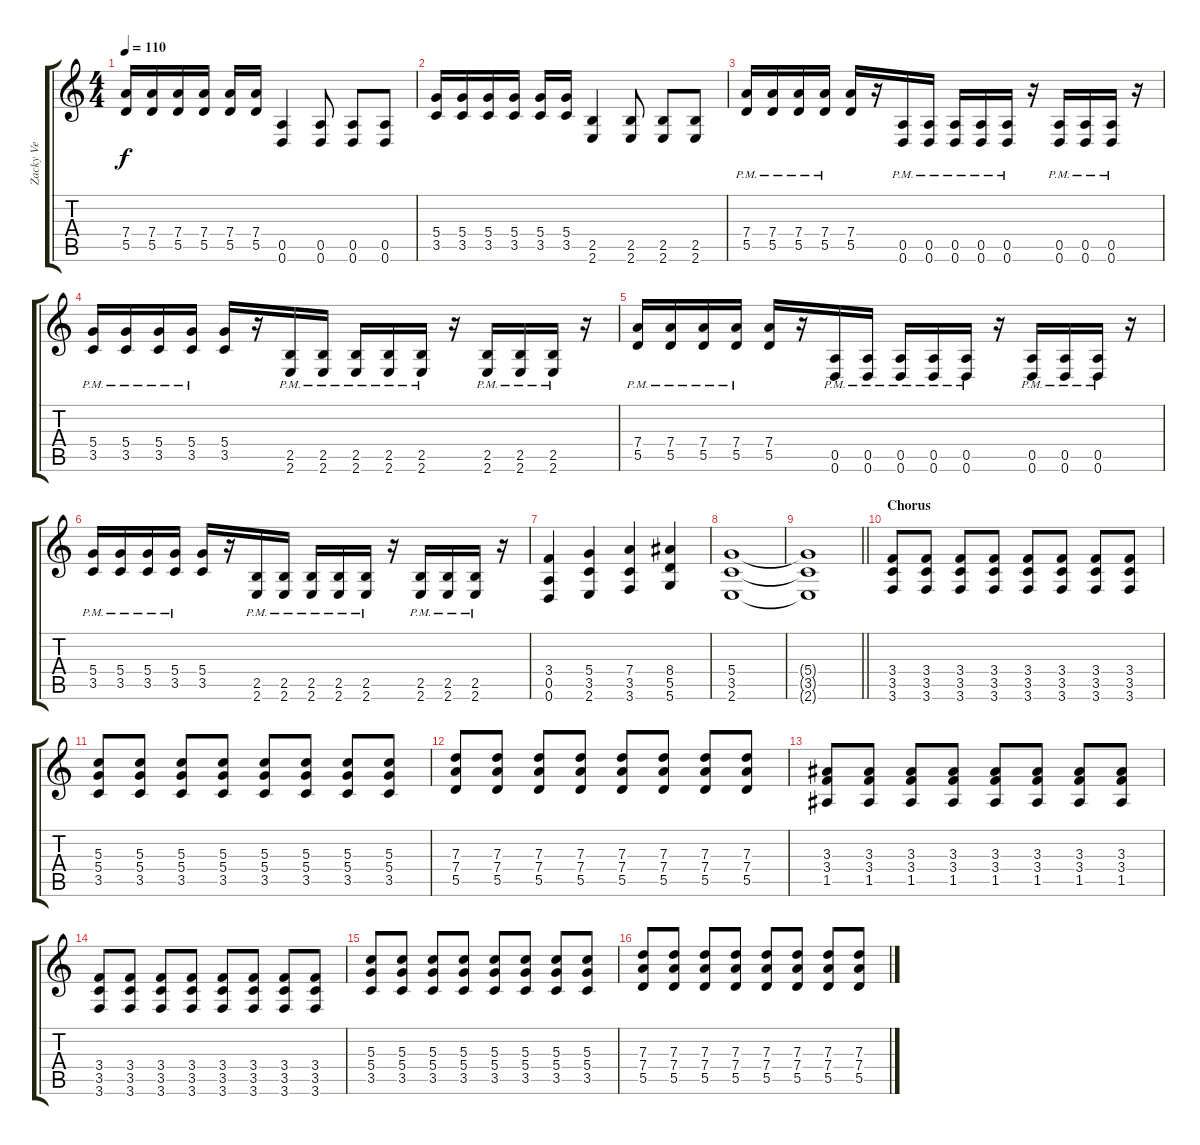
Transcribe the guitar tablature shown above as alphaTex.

\track ("  Zacky Vengeance - Rhythm" "  Zacky Ve") {instrument overdrivenguitar}
\staff {score tabs}
\tuning (E4 B3 G3 D3 A2 D2) {hide}
\ts (4 4)
\tempo 110
\clef g2
\ks c
(7.4 5.5).16{dy f} (7.4 5.5).16 (7.4 5.5).16 (7.4 5.5).16 (7.4 5.5).16 (7.4 5.5).16 (0.5 0.6).4 (0.5 0.6).8 (0.5 0.6).8 (0.5 0.6).8 |
(5.4 3.5).16 (5.4 3.5).16 (5.4 3.5).16 (5.4 3.5).16 (5.4 3.5).16 (5.4 3.5).16 (2.5 2.6).4 (2.5 2.6).8 (2.5 2.6).8 (2.5 2.6).8 |
(7.4{pm} 5.5{pm}).16 (7.4{pm} 5.5{pm}).16 (7.4{pm} 5.5{pm}).16 (7.4{pm} 5.5{pm}).16 (7.4 5.5).16 r.16 (0.5{pm} 0.6{pm}).16 (0.5{pm} 0.6{pm}).16 (0.5{pm} 0.6{pm}).16 (0.5{pm} 0.6{pm}).16 (0.5{pm} 0.6{pm}).16 r.16 (0.5{pm} 0.6{pm}).16 (0.5{pm} 0.6{pm}).16 (0.5{pm} 0.6{pm}).16 r.16 |
(5.4{pm} 3.5{pm}).16 (5.4{pm} 3.5{pm}).16 (5.4{pm} 3.5{pm}).16 (5.4{pm} 3.5{pm}).16 (5.4 3.5).16 r.16 (2.5{pm} 2.6{pm}).16 (2.5{pm} 2.6{pm}).16 (2.5{pm} 2.6{pm}).16 (2.5{pm} 2.6{pm}).16 (2.5{pm} 2.6{pm}).16 r.16 (2.5{pm} 2.6{pm}).16 (2.5{pm} 2.6{pm}).16 (2.5{pm} 2.6{pm}).16 r.16 |
(7.4{pm} 5.5{pm}).16 (7.4{pm} 5.5{pm}).16 (7.4{pm} 5.5{pm}).16 (7.4{pm} 5.5{pm}).16 (7.4 5.5).16 r.16 (0.5{pm} 0.6{pm}).16 (0.5{pm} 0.6{pm}).16 (0.5{pm} 0.6{pm}).16 (0.5{pm} 0.6{pm}).16 (0.5{pm} 0.6{pm}).16 r.16 (0.5{pm} 0.6{pm}).16 (0.5{pm} 0.6{pm}).16 (0.5{pm} 0.6{pm}).16 r.16 |
(5.4{pm} 3.5{pm}).16 (5.4{pm} 3.5{pm}).16 (5.4{pm} 3.5{pm}).16 (5.4{pm} 3.5{pm}).16 (5.4 3.5).16 r.16 (2.5{pm} 2.6{pm}).16 (2.5{pm} 2.6{pm}).16 (2.5{pm} 2.6{pm}).16 (2.5{pm} 2.6{pm}).16 (2.5{pm} 2.6{pm}).16 r.16 (2.5{pm} 2.6{pm}).16 (2.5{pm} 2.6{pm}).16 (2.5{pm} 2.6{pm}).16 r.16 |
(3.4 0.5 0.6).4 (5.4 3.5 2.6).4 (7.4 3.5 3.6).4 (8.4 5.5 5.6).4 |
(5.4 3.5 2.6).1 |
\barLineRight lightlight
(5.4{t} 3.5{t} 2.6{t}).1 |
\section ("" "Chorus")
(3.4 3.5 3.6).8 (3.4 3.5 3.6).8 (3.4 3.5 3.6).8 (3.4 3.5 3.6).8 (3.4 3.5 3.6).8 (3.4 3.5 3.6).8 (3.4 3.5 3.6).8 (3.4 3.5 3.6).8 |
(5.3 5.4 3.5).8 (5.3 5.4 3.5).8 (5.3 5.4 3.5).8 (5.3 5.4 3.5).8 (5.3 5.4 3.5).8 (5.3 5.4 3.5).8 (5.3 5.4 3.5).8 (5.3 5.4 3.5).8 |
(7.3 7.4 5.5).8 (7.3 7.4 5.5).8 (7.3 7.4 5.5).8 (7.3 7.4 5.5).8 (7.3 7.4 5.5).8 (7.3 7.4 5.5).8 (7.3 7.4 5.5).8 (7.3 7.4 5.5).8 |
(3.3 3.4 1.5).8 (3.3 3.4 1.5).8 (3.3 3.4 1.5).8 (3.3 3.4 1.5).8 (3.3 3.4 1.5).8 (3.3 3.4 1.5).8 (3.3 3.4 1.5).8 (3.3 3.4 1.5).8 |
(3.4 3.5 3.6).8 (3.4 3.5 3.6).8 (3.4 3.5 3.6).8 (3.4 3.5 3.6).8 (3.4 3.5 3.6).8 (3.4 3.5 3.6).8 (3.4 3.5 3.6).8 (3.4 3.5 3.6).8 |
(5.3 5.4 3.5).8 (5.3 5.4 3.5).8 (5.3 5.4 3.5).8 (5.3 5.4 3.5).8 (5.3 5.4 3.5).8 (5.3 5.4 3.5).8 (5.3 5.4 3.5).8 (5.3 5.4 3.5).8 |
(7.3 7.4 5.5).8 (7.3 7.4 5.5).8 (7.3 7.4 5.5).8 (7.3 7.4 5.5).8 (7.3 7.4 5.5).8 (7.3 7.4 5.5).8 (7.3 7.4 5.5).8 (7.3 7.4 5.5).8
